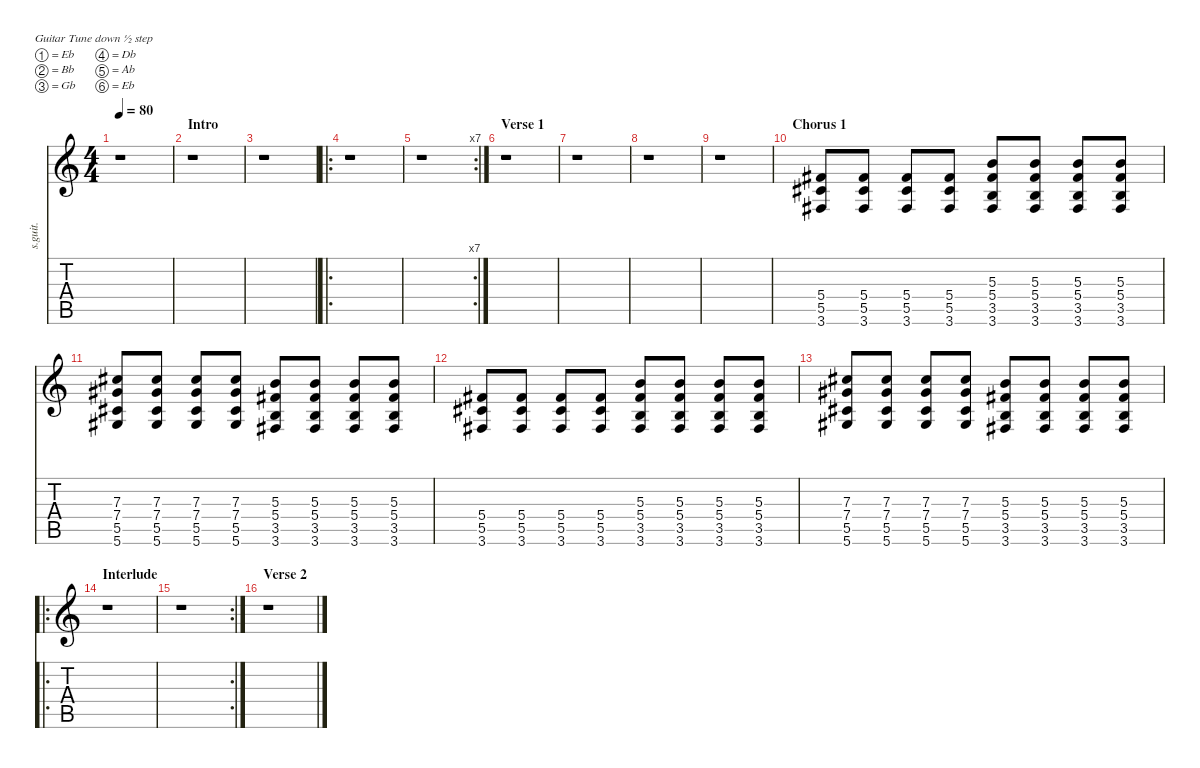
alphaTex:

\defaultSystemsLayout 4
\hideDynamics
\bracketExtendMode nobrackets
\track ("Rhythm Guitar (Distorted, Bell)" "s.guit.") {instrument distortionguitar}
\staff {score tabs}
\tuning (Eb4 Bb3 Gb3 Db3 Ab2 Eb2)
\ts (4 4)
\beaming (8 2 2 2 2)
\tempo 80
\clef g2
\ks c
r.1{dy f instrument distortionguitar} |
\section ("" "Intro")
r.1 |
r.1 |
\ro
r.1 |
\rc 7
r.1 |
\section ("" "Verse 1")
r.1 |
r.1 |
r.1 |
r.1 |
\section ("" "Chorus 1")
(5.4{acc #} 5.5{acc #} 3.6{acc #}).8{lyrics (0 "") lyrics (1 "") lyrics (2 "") lyrics (3 "") lyrics (4 "")} (5.4{acc #} 5.5{acc #} 3.6{acc #}).8{lyrics (0 "") lyrics (1 "") lyrics (2 "") lyrics (3 "") lyrics (4 "")} (5.4{acc #} 5.5{acc #} 3.6{acc #}).8{lyrics (0 "") lyrics (1 "") lyrics (2 "") lyrics (3 "") lyrics (4 "")} (5.4{acc #} 5.5{acc #} 3.6{acc #}).8{lyrics (0 "") lyrics (1 "") lyrics (2 "") lyrics (3 "") lyrics (4 "")} (5.3 5.4{acc #} 3.5 3.6{acc #}).8{lyrics (0 "") lyrics (1 "") lyrics (2 "") lyrics (3 "") lyrics (4 "")} (5.3 5.4{acc #} 3.5 3.6{acc #}).8{lyrics (0 "") lyrics (1 "") lyrics (2 "") lyrics (3 "") lyrics (4 "")} (5.3 5.4{acc #} 3.5 3.6{acc #}).8{lyrics (0 "") lyrics (1 "") lyrics (2 "") lyrics (3 "") lyrics (4 "")} (5.3 5.4{acc #} 3.5 3.6{acc #}).8{lyrics (0 "") lyrics (1 "") lyrics (2 "") lyrics (3 "") lyrics (4 "")} |
(7.3{acc #} 7.4{acc #} 5.5{acc #} 5.6{acc #}).8{lyrics (0 "") lyrics (1 "") lyrics (2 "") lyrics (3 "") lyrics (4 "")} (7.3{acc #} 7.4{acc #} 5.5{acc #} 5.6{acc #}).8{lyrics (0 "") lyrics (1 "") lyrics (2 "") lyrics (3 "") lyrics (4 "")} (7.3{acc #} 7.4{acc #} 5.5{acc #} 5.6{acc #}).8{lyrics (0 "") lyrics (1 "") lyrics (2 "") lyrics (3 "") lyrics (4 "")} (7.3{acc #} 7.4{acc #} 5.5{acc #} 5.6{acc #}).8{lyrics (0 "") lyrics (1 "") lyrics (2 "") lyrics (3 "") lyrics (4 "")} (5.3 5.4{acc #} 3.5 3.6{acc #}).8{lyrics (0 "") lyrics (1 "") lyrics (2 "") lyrics (3 "") lyrics (4 "")} (5.3 5.4{acc #} 3.5 3.6{acc #}).8{lyrics (0 "") lyrics (1 "") lyrics (2 "") lyrics (3 "") lyrics (4 "")} (5.3 5.4{acc #} 3.5 3.6{acc #}).8{lyrics (0 "") lyrics (1 "") lyrics (2 "") lyrics (3 "") lyrics (4 "")} (5.3 5.4{acc #} 3.5 3.6{acc #}).8{lyrics (0 "") lyrics (1 "") lyrics (2 "") lyrics (3 "") lyrics (4 "")} |
(5.4{acc #} 5.5{acc #} 3.6{acc #}).8{lyrics (0 "") lyrics (1 "") lyrics (2 "") lyrics (3 "") lyrics (4 "")} (5.4{acc #} 5.5{acc #} 3.6{acc #}).8{lyrics (0 "") lyrics (1 "") lyrics (2 "") lyrics (3 "") lyrics (4 "")} (5.4{acc #} 5.5{acc #} 3.6{acc #}).8{lyrics (0 "") lyrics (1 "") lyrics (2 "") lyrics (3 "") lyrics (4 "")} (5.4{acc #} 5.5{acc #} 3.6{acc #}).8{lyrics (0 "") lyrics (1 "") lyrics (2 "") lyrics (3 "") lyrics (4 "")} (5.3 5.4{acc #} 3.5 3.6{acc #}).8{lyrics (0 "") lyrics (1 "") lyrics (2 "") lyrics (3 "") lyrics (4 "")} (5.3 5.4{acc #} 3.5 3.6{acc #}).8{lyrics (0 "") lyrics (1 "") lyrics (2 "") lyrics (3 "") lyrics (4 "")} (5.3 5.4{acc #} 3.5 3.6{acc #}).8{lyrics (0 "") lyrics (1 "") lyrics (2 "") lyrics (3 "") lyrics (4 "")} (5.3 5.4{acc #} 3.5 3.6{acc #}).8{lyrics (0 "") lyrics (1 "") lyrics (2 "") lyrics (3 "") lyrics (4 "")} |
(7.3{acc #} 7.4{acc #} 5.5{acc #} 5.6{acc #}).8{lyrics (0 "") lyrics (1 "") lyrics (2 "") lyrics (3 "") lyrics (4 "")} (7.3{acc #} 7.4{acc #} 5.5{acc #} 5.6{acc #}).8{lyrics (0 "") lyrics (1 "") lyrics (2 "") lyrics (3 "") lyrics (4 "")} (7.3{acc #} 7.4{acc #} 5.5{acc #} 5.6{acc #}).8{lyrics (0 "") lyrics (1 "") lyrics (2 "") lyrics (3 "") lyrics (4 "")} (7.3{acc #} 7.4{acc #} 5.5{acc #} 5.6{acc #}).8{lyrics (0 "") lyrics (1 "") lyrics (2 "") lyrics (3 "") lyrics (4 "")} (5.3 5.4{acc #} 3.5 3.6{acc #}).8{lyrics (0 "") lyrics (1 "") lyrics (2 "") lyrics (3 "") lyrics (4 "")} (5.3 5.4{acc #} 3.5 3.6{acc #}).8{lyrics (0 "") lyrics (1 "") lyrics (2 "") lyrics (3 "") lyrics (4 "")} (5.3 5.4{acc #} 3.5 3.6{acc #}).8{lyrics (0 "") lyrics (1 "") lyrics (2 "") lyrics (3 "") lyrics (4 "")} (5.3 5.4{acc #} 3.5 3.6{acc #}).8{lyrics (0 "") lyrics (1 "") lyrics (2 "") lyrics (3 "") lyrics (4 "")} |
\ro
\section ("" "Interlude")
r.1 |
\rc 2
r.1 |
\section ("" "Verse 2")
r.1
